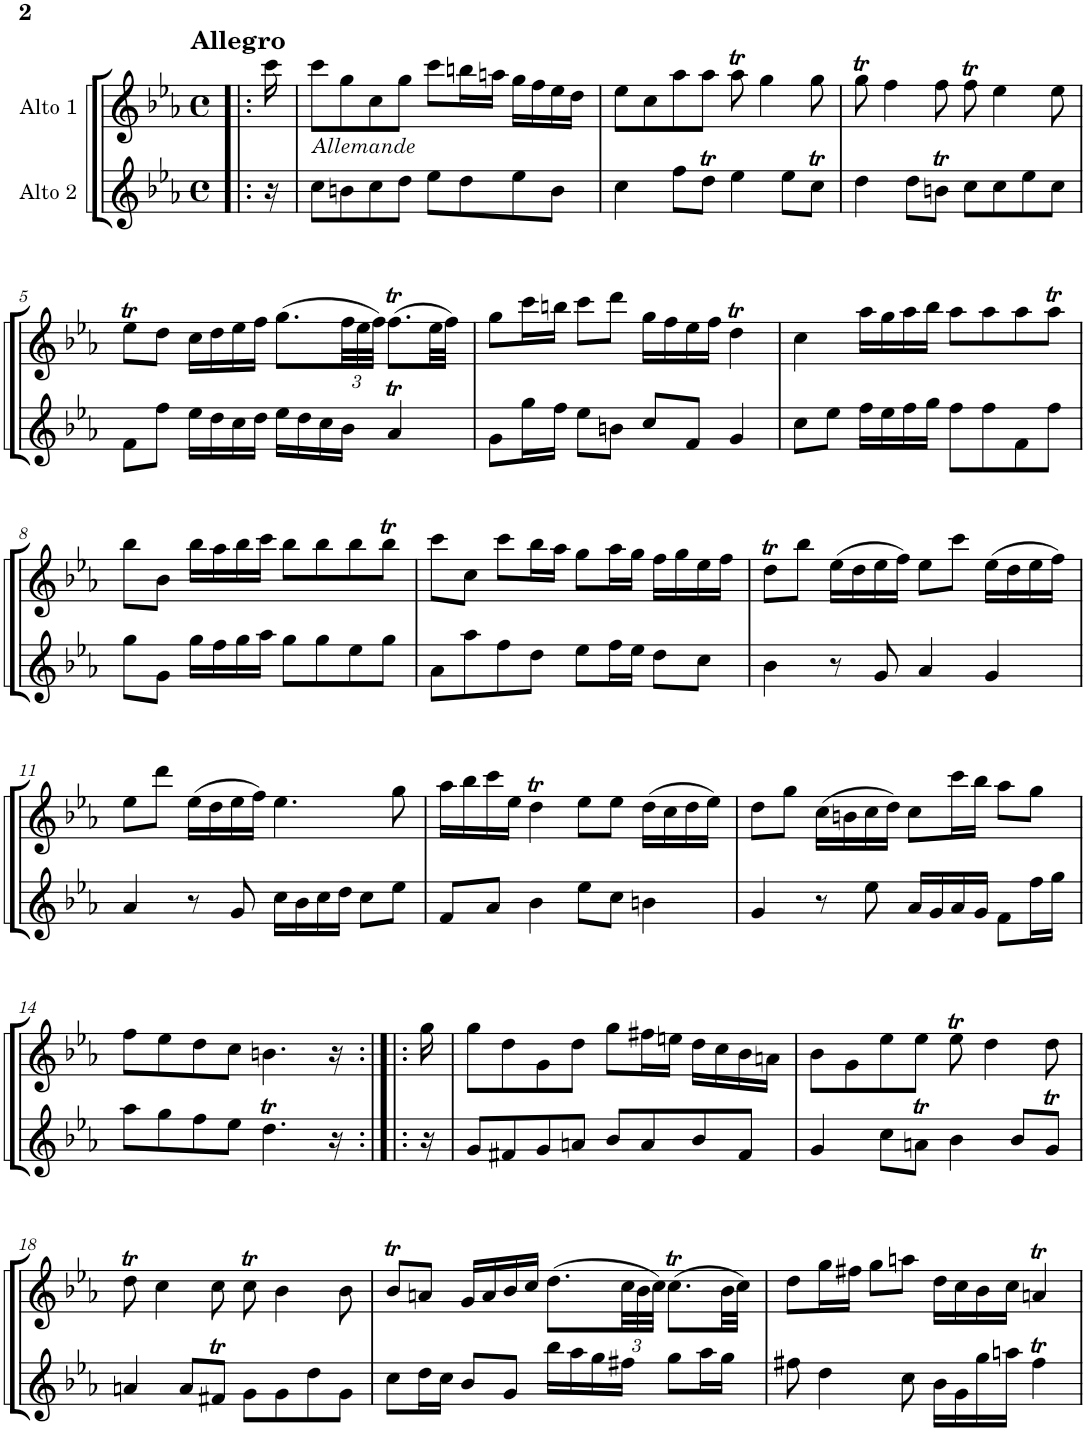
**kern	**kern
*part2	*part1
*staff2	*staff1
*I"Alto 2	*I"Alto 1
!!LO:PB:g=z
*clefG2	*clefG2
*k[b-e-a-]	*k[b-e-a-]
*M4/4	*M4/4
*met(c)	*met(c)
=1!|:	=1!|:
!	!LO:TX:a:B:t=Allegro
16r	16ccc\
=2	=2
!	!LO:TX:b:i:t=Allemande
8cc\L	8ccc\L
8bn\	8gg\
8cc\	8cc\
8dd\J	8gg\J
8ee-\L	8ccc\L
8dd\	16bbn\L
.	16aan\JJ
8ee-\	16gg\LL
.	16ff\
8b\J	16ee-\
.	16dd\JJ
=3	=3
4cc\	8ee-\L
.	8cc\
8ff\L	8aa-\
8ddt\J	8aa-\J
4ee-\	8aa-T\
.	4gg\
8ee-\L	.
8ccT\J	8gg\
=4	=4
4dd\	8ggt\
.	4ff\
8dd\L	.
8bnt\J	8ff\
8cc\L	8ffT\
8cc\	4ee-\
8ee-\	.
8cc\J	8ee-\
!!LO:LB:g=z
=5	=5
8f\L	8ee-T\L
8ff\J	8dd\J
16ee-\LL	16cc\LL
16dd\	16dd\
16cc\	16ee-\
16dd\JJ	16ff\JJ
16ee-\LL	(8.gg\L
16dd\	.
16cc\	.
*	*Xbrackettup
16b-\JJ	48ff\LL
.	48ee-\
.	48ff\JJJ)
4a-T/	(8.ffT\L
.	32ee-\LL
.	32ff\JJJ)
=6	=6
8g\L	8gg\L
16gg\L	16ccc\L
16ff\JJ	16bbn\JJ
8ee-\L	8ccc\L
8bn\J	8ddd\J
8cc/L	16gg\LL
.	16ff\
8f/J	16ee-\
.	16ff\JJ
4g/	4ddt\
=7	=7
8cc\L	4cc\
8ee-\J	.
16ff\LL	16aa-\LL
16ee-\	16gg\
16ff\	16aa-\
16gg\JJ	16bb-\JJ
8ff\L	8aa-\L
8ff\	8aa-\
8f\	8aa-\
8ff\J	8aa-T\J
!!LO:LB:g=z
=8	=8
8gg\L	8bb-\L
8g\J	8b-\J
16gg\LL	16bb-\LL
16ff\	16aa-\
16gg\	16bb-\
16aa-\JJ	16ccc\JJ
8gg\L	8bb-\L
8gg\	8bb-\
8ee-\	8bb-\
8gg\J	8bb-T\J
=9	=9
8a-\L	8ccc\L
8aa-\	8cc\J
8ff\	8ccc\L
8dd\J	16bb-\L
.	16aa-\JJ
8ee-\L	8gg\L
16ff\L	16aa-\L
16ee-\JJ	16gg\JJ
8dd\L	16ff\LL
.	16gg\
8cc\J	16ee-\
.	16ff\JJ
=10	=10
4b-\	8ddt\L
.	8bb-\J
8r	(16ee-\LL
.	16dd\
8g/	16ee-\
.	16ff\JJ)
4a-/	8ee-\L
.	8ccc\J
4g/	(16ee-\LL
.	16dd\
.	16ee-\
.	16ff\JJ)
!!LO:LB:g=z
=11	=11
4a-/	8ee-\L
.	8ddd\J
8r	(16ee-\LL
.	16dd\
8g/	16ee-\
.	16ff\JJ)
16cc\LL	4.ee-\
16b-\	.
16cc\	.
16dd\JJ	.
8cc\L	.
8ee-\J	8gg\
=12	=12
8f/L	16aa-\LL
.	16bb-\
8a-/J	16ccc\
.	16ee-\JJ
4b-\	4ddt\
8ee-\L	8ee-\L
8cc\J	8ee-\J
4bn\	(16dd\LL
.	16cc\
.	16dd\
.	16ee-\JJ)
=13	=13
4g/	8dd\L
.	8gg\J
8r	(16cc\LL
.	16bn\
8ee-\	16cc\
.	16dd\JJ)
16a-/LL	8cc\L
16g/	.
16a-/	16ccc\L
16g/JJ	16bb-\JJ
8f\L	8aa-\L
16ff\L	8gg\J
16gg\JJ	.
!!LO:LB:g=z
=14	=14
8aa-\L	8ff\L
8gg\	8ee-\
8ff\	8dd\
8ee-\J	8cc\J
4.ddt\	4.bn\
16r	16r
=15:|!|:	=15:|!|:
16r	16gg\
=16	=16
8g/L	8gg\L
8f#X/	8dd\
8g/	8g\
8an/J	8dd\J
8b-/L	8gg\L
8a/	16ff#X\L
.	16een\JJ
8b-/	16dd\LL
.	16cc\
8f#/J	16b-\
.	16an\JJ
=17	=17
4g/	8b-\L
.	8g\
8cc\L	8ee-\
8ant\J	8ee-\J
4b-\	8ee-T\
.	4dd\
8b-/L	.
8gt/J	8dd\
!!LO:LB:g=z
=18	=18
4an/	8ddt\
.	4cc\
8a/L	.
8f#Xt/J	8cc\
8g\L	8ccT\
8g\	4b-\
8dd\	.
8g\J	8b-\
=19	=19
8cc\L	8b-T/L
16dd\L	8an/J
16cc\JJ	.
8b-/L	16g/LL
.	16a/
8g/J	16b-/
.	16cc/JJ
16bb-\LL	(8.dd\L
16aa-\	.
16gg\	.
16ff#X\JJ	48cc\LL
.	48b-\
.	48cc\JJJ)
8gg\L	(8.ccT\L
16aa-\L	.
16gg\JJ	32b-\LL
.	32cc\JJJ)
=20	=20
8ff#X\	8dd\L
4dd\	16gg\L
.	16ff#X\JJ
.	8gg\L
8cc\	8aan\J
16b-\LL	16dd\LL
16g\	16cc\
16gg\	16b-\
16aan\JJ	16cc\JJ
4ff#t\	4ant/
=	=
*-	*-
